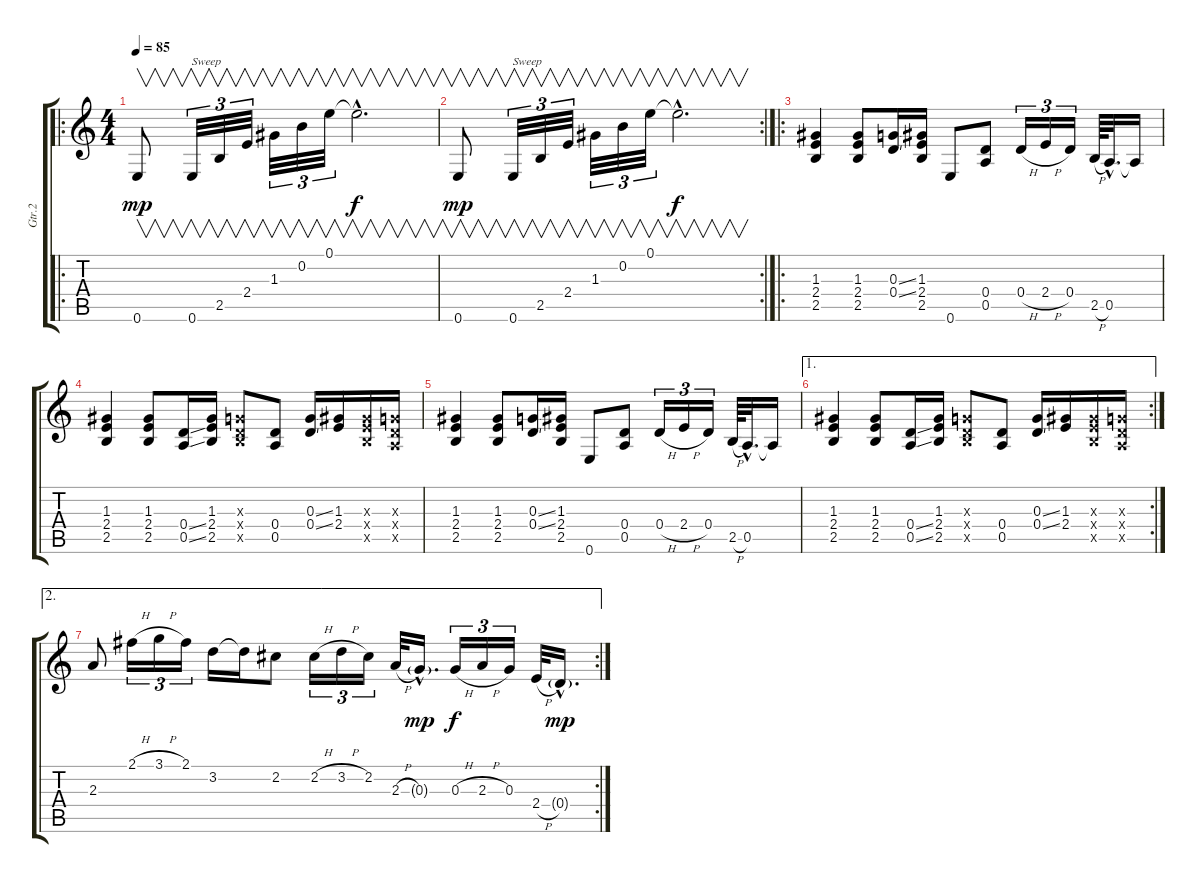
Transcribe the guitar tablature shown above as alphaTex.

\track ("Gtr.2" "Gtr.2") {instrument acousticguitarsteel}
\staff {score tabs}
\tuning (E4 B3 G3 D3 A2 E2) {hide}
\ro
\ts (4 4)
\tempo 85
\clef g2
\ks c
0.6.8{v dy mp instrument acousticguitarsteel} 0.6.32{v tu (3 2) txt "Sweep"} 2.5.32{v tu (3 2)} 2.4.32{v tu (3 2)} 1.3.32{v tu (3 2)} 0.2.32{v tu (3 2)} 0.1.32{v tu (3 2)} 0.1{hac t}.2{v d dy f} |
\rc 2
0.6.8{v dy mp} 0.6.32{v tu (3 2) txt "Sweep"} 2.5.32{v tu (3 2)} 2.4.32{v tu (3 2)} 1.3.32{v tu (3 2)} 0.2.32{v tu (3 2)} 0.1.32{v tu (3 2)} 0.1{hac t}.2{v d dy f} |
\ro
(1.3 2.4 2.5).4 (1.3 2.4 2.5).8 (0.3{ss} 0.4{ss}).16 (1.3 2.4 2.5).16 0.6.8 (0.4 0.5).8 0.4{h}.16{tu (3 2)} 2.4{h}.16{tu (3 2)} 0.4.16{tu (3 2)} 2.5{h}.64 0.5{hac}.32{d} 0.5{t}.16 |
(1.3 2.4 2.5).4 (1.3 2.4 2.5).8 (0.4{ss} 0.5{ss}).16 (1.3 2.4 2.5).16 (0.3{x} 0.4{x} 2.5{x}).8 (0.4 0.5).8 (0.3{ss} 0.4{ss}).16 (1.3 2.4).16 (1.3{x} 2.4{x} 2.5{x}).16 (0.3{x} 0.4{x} 0.5{x}).16 |
(1.3 2.4 2.5).4 (1.3 2.4 2.5).8 (0.3{ss} 0.4{ss}).16 (1.3 2.4 2.5).16 0.6.8 (0.4 0.5).8 0.4{h}.16{tu (3 2)} 2.4{h}.16{tu (3 2)} 0.4.16{tu (3 2)} 2.5{h}.64 0.5{hac}.32{d} 0.5{t}.16 |
\ae 1
\rc 2
(1.3 2.4 2.5).4 (1.3 2.4 2.5).8 (0.4{ss} 0.5{ss}).16 (1.3 2.4 2.5).16 (0.3{x} 0.4{x} 2.5{x}).8 (0.4 0.5).8 (0.3{ss} 0.4{ss}).16 (1.3 2.4).16 (1.3{x} 2.4{x} 2.5{x}).16 (0.3{x} 0.4{x} 0.5{x}).16 |
\ae 2
\rc 2
2.3.8 2.1{h}.16{tu (3 2)} 3.1{h}.16{tu (3 2)} 2.1.16{tu (3 2)} 3.2.16 3.2{t}.16 2.2.8 2.2{h}.16{tu (3 2)} 3.2{h}.16{tu (3 2)} 2.2.16{tu (3 2)} 2.3{h}.32 0.3{g hac}.16{d dy mp} 0.3{h}.16{tu (3 2) dy f} 2.3{h}.16{tu (3 2)} 0.3.16{tu (3 2)} 2.4{h}.32 0.4{g hac}.16{d dy mp}
